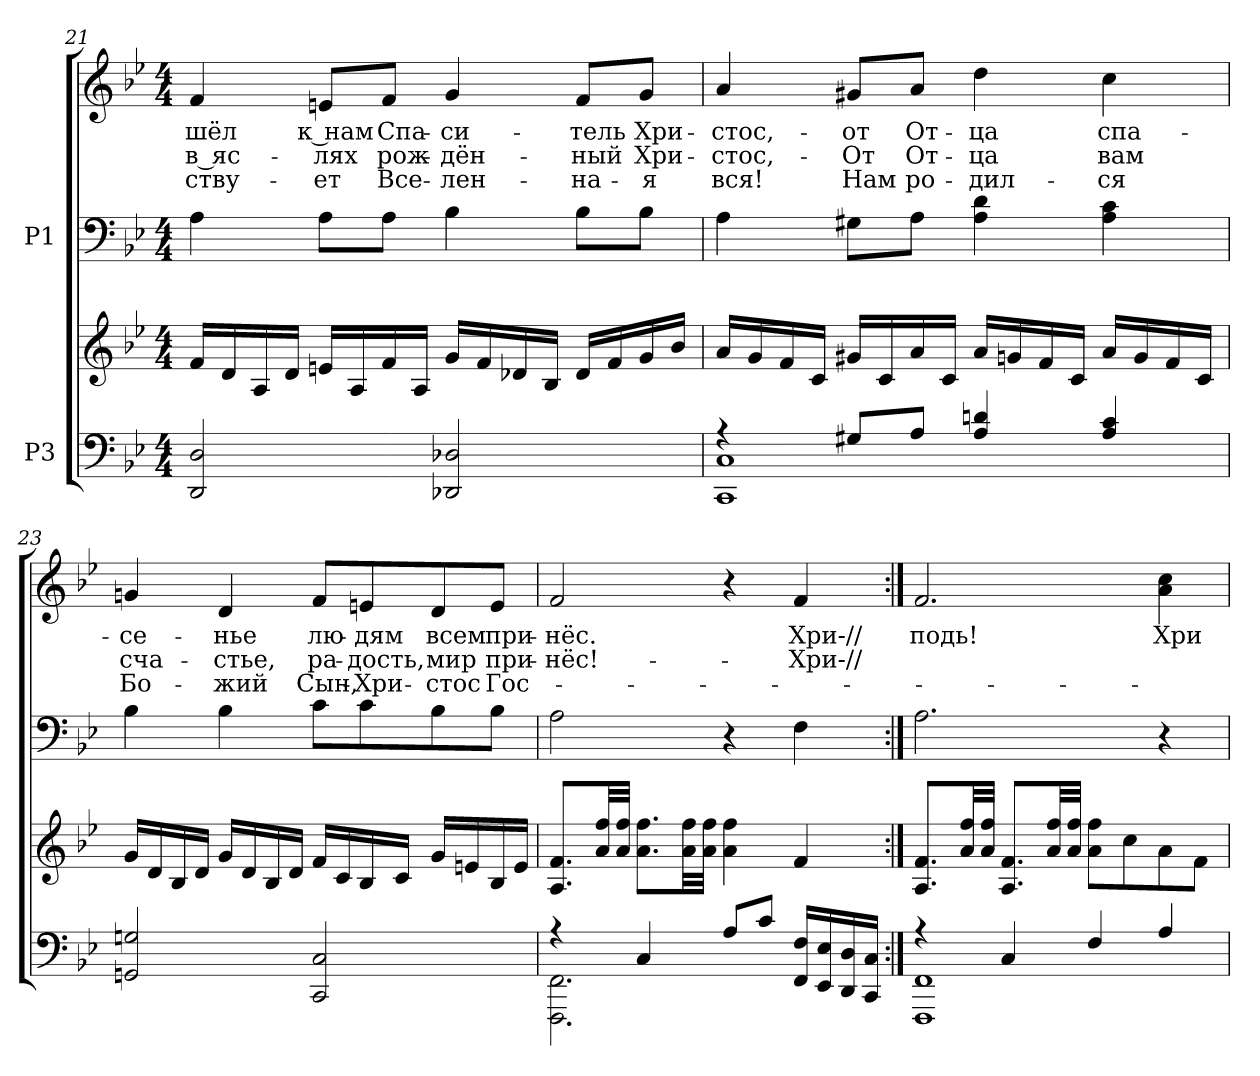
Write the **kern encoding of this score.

**kern	**kern	**kern	**kern	**text	**text	**text
*part2	*part2	*part1	*part1	*part1	*part1	*part1
*staff4	*staff3	*staff2	*staff1	*staff1	*staff1	*staff1
*I"P3	*	*I"P1	*	*	*	*
*clefF4	*clefG2	*clefF4	*clefG2	*	*	*
*k[b-e-]	*k[b-e-]	*k[b-e-]	*k[b-e-]	*	*	*
*B-:	*B-:	*B-:	*B-:	*	*	*
*M4/4	*M4/4	*M4/4	*M4/4	*	*	*
=21	=21	=21	=21	=21	=21	=21
!	!	!	!	!LO:LY:b:color=#000000	!LO:LY:b:color=#000000	!LO:LY:b:color=#000000
2DDi/ 2Di	16fi/LL	4Ai\	4fi/	-шёл	-в яс-	-ству-
.	16di/	.	.	.	.	.
.	16Ai/	.	.	.	.	.
.	16di/JJ	.	.	.	.	.
!	!	!	!	!LO:LY:b:color=#000000	!LO:LY:b:color=#000000	!LO:LY:b:color=#000000
.	16eni/LL	8Ai\L	8eni/L	к нам	-лях	-ет
.	16Ai/	.	.	.	.	.
!	!	!	!	!LO:LY:b:color=#000000	!LO:LY:b:color=#000000	!LO:LY:b:color=#000000
.	16fi/	8Ai\J	8fi/J	Спа-	рож-	Все-
.	16Ai/JJ	.	.	.	.	.
!	!	!	!	!LO:LY:b:color=#000000	!LO:LY:b:color=#000000	!LO:LY:b:color=#000000
2DD-Xi/ 2D-Xi	16gi/LL	4B-i\	4gi/	-си-	-дён-	-лен-
.	16fi/	.	.	.	.	.
.	16d-Xi/	.	.	.	.	.
.	16B-i/JJ	.	.	.	.	.
!	!	!	!	!LO:LY:b:color=#000000	!LO:LY:b:color=#000000	!LO:LY:b:color=#000000
.	16d-i/LL	8B-i\L	8fi/L	-тель	-ный	-на-
.	16fi/	.	.	.	.	.
!	!	!	!	!LO:LY:b:color=#000000	!LO:LY:b:color=#000000	!LO:LY:b:color=#000000
.	16gi/	8B-i\J	8gi/J	Хри-	Хри-	-я
.	16b-i/JJ	.	.	.	.	.
!!LO:LB:g=z
=22	=22	=22	=22	=22	=22	=22
*^	*	*	*	*	*	*
!	!	!	!	!	!LO:LY:b:color=#000000	!LO:LY:b:color=#000000	!LO:LY:b:color=#000000
4r	1CCi 1Ci	16ai/LL	4Ai\	4ai/	-стос,-	-стос,-	вся!
.	.	16gi/	.	.	.	.	.
.	.	16fi/	.	.	.	.	.
.	.	16ci/JJ	.	.	.	.	.
!	!	!	!	!	!LO:LY:b:color=#000000	!LO:LY:b:color=#000000	!LO:LY:b:color=#000000
8G#Xi/L	.	16g#Xi/LL	8G#Xi\L	8g#Xi/L	-от	-От	Нам
.	.	16ci/	.	.	.	.	.
!	!	!	!	!	!LO:LY:b:color=#000000	!LO:LY:b:color=#000000	!LO:LY:b:color=#000000
8Ai/J	.	16ai/	8Ai\J	8ai/J	От-	От-	ро-
.	.	16ci/JJ	.	.	.	.	.
!	!	!	!	!	!LO:LY:b:color=#000000	!LO:LY:b:color=#000000	!LO:LY:b:color=#000000
4Ai/ 4dni	.	16ai/LL	4Ai\ 4di	4ddi\	-ца	-ца	-дил-
.	.	16gni/	.	.	.	.	.
.	.	16fi/	.	.	.	.	.
.	.	16ci/JJ	.	.	.	.	.
!	!	!	!	!	!LO:LY:b:color=#000000	!LO:LY:b:color=#000000	!LO:LY:b:color=#000000
4Ai/ 4ci	.	16ai/LL	4Ai\ 4ci	4cci\	спа-	вам	-ся
.	.	16gi/	.	.	.	.	.
.	.	16fi/	.	.	.	.	.
.	.	16ci/JJ	.	.	.	.	.
*v	*v	*	*	*	*	*	*
=23	=23	=23	=23	=23	=23	=23
!	!	!	!	!LO:LY:b:color=#000000	!LO:LY:b:color=#000000	!LO:LY:b:color=#000000
2GGni/ 2Gni	16gi/LL	4B-i\	4gni/	-се-	сча-	Бо-
.	16di/	.	.	.	.	.
.	16B-i/	.	.	.	.	.
.	16di/JJ	.	.	.	.	.
!	!	!	!	!LO:LY:b:color=#000000	!LO:LY:b:color=#000000	!LO:LY:b:color=#000000
.	16gi/LL	4B-i\	4di/	-нье	-стье,	-жий
.	16di/	.	.	.	.	.
.	16B-i/	.	.	.	.	.
.	16di/JJ	.	.	.	.	.
!	!	!	!	!LO:LY:b:color=#000000	!LO:LY:b:color=#000000	!LO:LY:b:color=#000000
2CCi/ 2Ci	16fi/LL	8ci\L	8fi/L	лю-	ра-	Сын,-
.	16ci/	.	.	.	.	.
!	!	!	!	!LO:LY:b:color=#000000	!LO:LY:b:color=#000000	!LO:LY:b:color=#000000
.	16B-i/	8ci\	8eni/	-дям	-дость,	-Хри-
.	16ci/JJ	.	.	.	.	.
!	!	!	!	!LO:LY:b:color=#000000	!LO:LY:b:color=#000000	!LO:LY:b:color=#000000
.	16gi/LL	8B-i\	8di/	всем	мир	-стос
.	16eni/	.	.	.	.	.
!	!	!	!	!LO:LY:b:color=#000000	!LO:LY:b:color=#000000	!LO:LY:b:color=#000000
.	16B-i/	8B-i\J	8ei/J	при-	при-	Гос-
.	16ei/JJ	.	.	.	.	.
!!LO:PB:g=z
=24	=24	=24	=24	=24	=24	=24
*^	*	*	*	*	*	*
!	!	!	!	!	!LO:LY:b:color=#000000	!LO:LY:b:color=#000000	!
4r	2.FFFi\ 2.FFi	8.Ai/ 8.fiL	2Ai\	2fi/	-нёс.	-нёс!-	.
.	.	32ai/ 32ffiLL	.	.	.	.	.
.	.	32ai/ 32ffiJJJ	.	.	.	.	.
4Ci/	.	8.ai\ 8.ffiL	.	.	.	.	.
.	.	32ai\ 32ffiLL	.	.	.	.	.
.	.	32ai\ 32ffiJJJ	.	.	.	.	.
8Ai/L	.	4ai\ 4ffi	4r	4r	.	.	.
8ci/J	.	.	.	.	.	.	.
!	!	!	!	!	!LO:LY:b:color=#000000	!LO:LY:b:color=#000000	!
16FFi/ 16FiLL	4ryy	4fi/	4Fi\	4fi/	-Хри-//	Хри-//	.
16EE-i/ 16E-i	.	.	.	.	.	.	.
16DDi/ 16Di	.	.	.	.	.	.	.
16CCi/ 16CiJJ	.	.	.	.	.	.	.
=25:|!	=25:|!	=25:|!	=25:|!	=25:|!	=25:|!	=25:|!	=25:|!
!	!	!	!	!	!LO:LY:b:color=#000000	!	!
4r	1FFFi 1FFi	8.Ai/ 8.fiL	2.Ai\	2.fi/	-подь!	.	.
.	.	32ai/ 32ffiLL	.	.	.	.	.
.	.	32ai/ 32ffiJJJ	.	.	.	.	.
4Ci/	.	8.Ai/ 8.fiL	.	.	.	.	.
.	.	32ai/ 32ffiLL	.	.	.	.	.
.	.	32ai/ 32ffiJJJ	.	.	.	.	.
4Fi/	.	8ai\ 8ffiL	.	.	.	.	.
.	.	8cci\	.	.	.	.	.
!	!	!	!	!	!LO:LY:b:color=#000000	!	!
4Ai/	.	8ai\	4r	4ai\ 4cci	Хри-	.	.
.	.	8fi\J	.	.	.	.	.
*v	*v	*	*	*	*	*	*
=	=	=	=	=	=	=
*-	*-	*-	*-	*-	*-	*-
